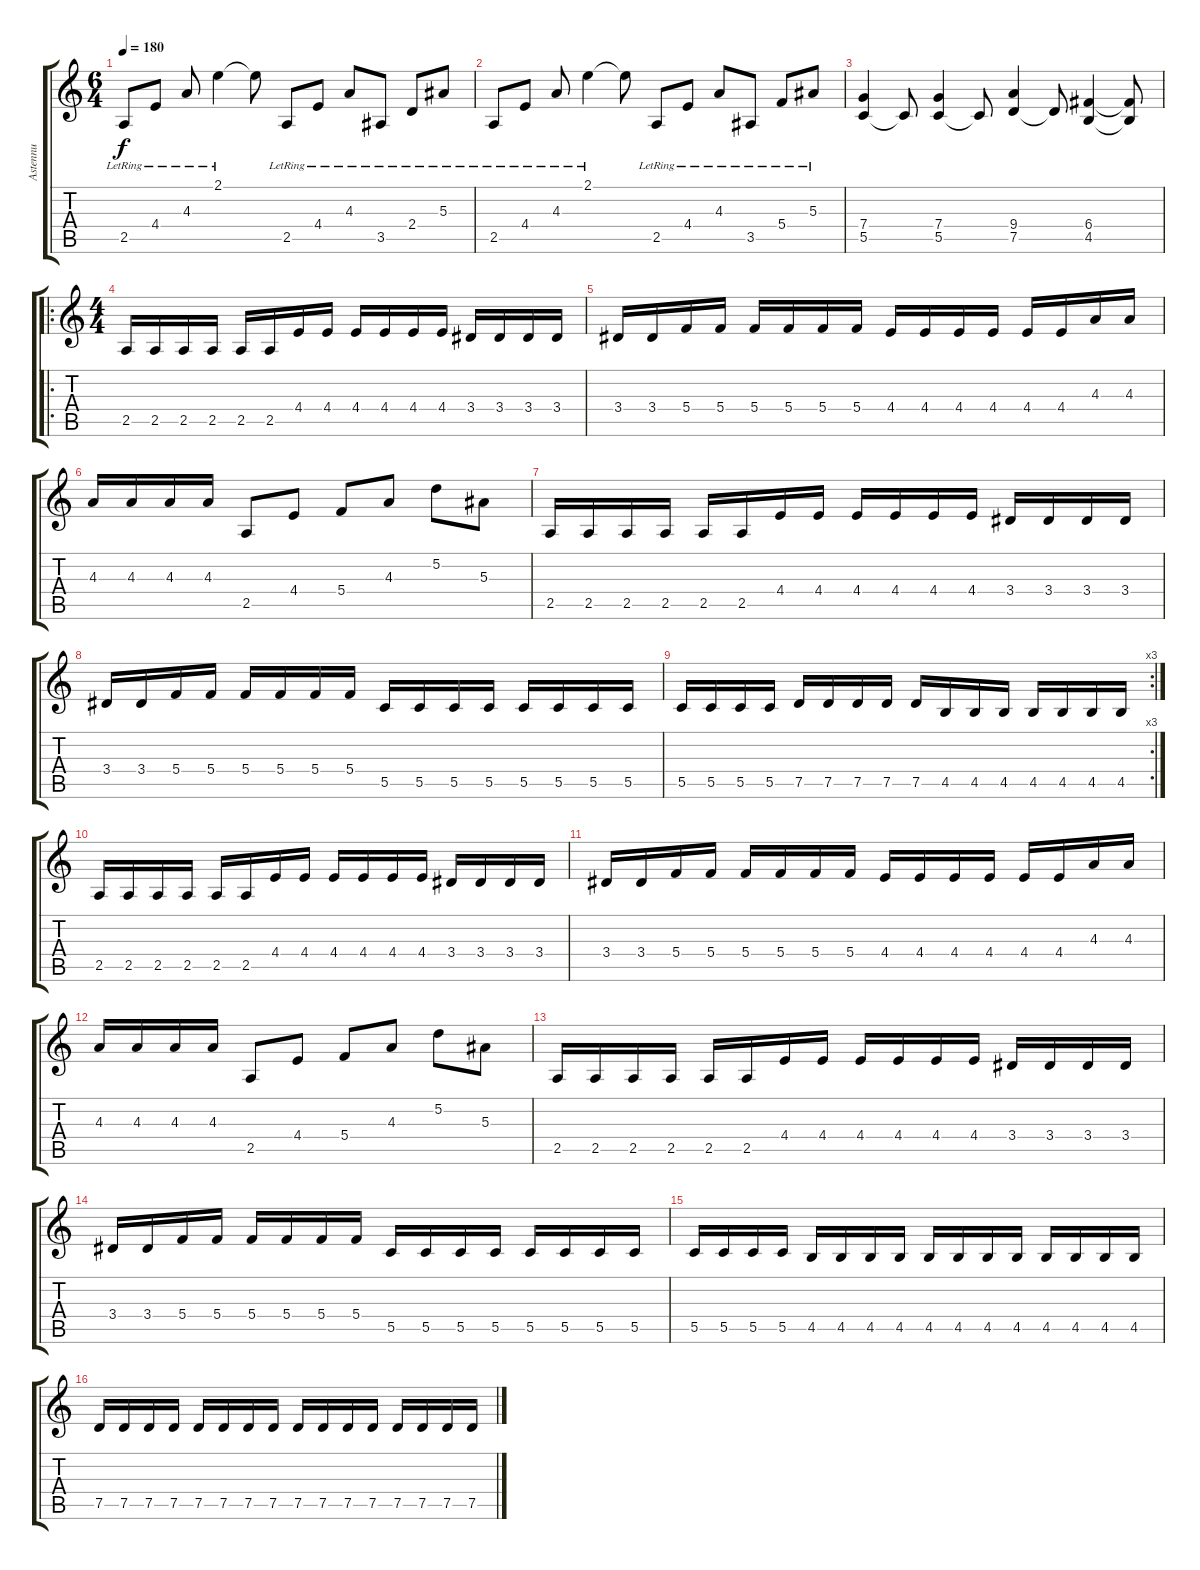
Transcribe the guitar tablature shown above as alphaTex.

\track ("Astennu" "Astennu") {instrument distortionguitar}
\staff {score tabs}
\tuning (D4 A3 F3 C3 G2 D2) {hide}
\ts (6 4)
\tempo 180
\clef g2
\ks c
2.5{lr}.8{dy f instrument electricguitarclean} 4.4{lr}.8 4.3{lr}.8 2.1{lr}.4 2.1{t}.8 2.5{lr}.8 4.4{lr}.8 4.3{lr}.8 3.5{lr}.8 2.4{lr}.8 5.3{lr}.8 |
2.5{lr}.8{instrument electricguitarclean} 4.4{lr}.8 4.3{lr}.8 2.1{lr}.4 2.1{t}.8 2.5{lr}.8 4.4{lr}.8 4.3{lr}.8 3.5{lr}.8 5.4{lr}.8 5.3{lr}.8 |
(7.4 5.5).4{instrument distortionguitar} 5.5{t}.8 (7.4 5.5).4 5.5{t}.8 (9.4 7.5).4 7.5{t}.8 (6.4 4.5).4 (6.4{t} 4.5{t}).8 |
\ro
\ts (4 4)
2.5.16 2.5.16 2.5.16 2.5.16 2.5.16 2.5.16 4.4.16 4.4.16 4.4.16 4.4.16 4.4.16 4.4.16 3.4.16 3.4.16 3.4.16 3.4.16 |
3.4.16 3.4.16 5.4.16 5.4.16 5.4.16 5.4.16 5.4.16 5.4.16 4.4.16 4.4.16 4.4.16 4.4.16 4.4.16 4.4.16 4.3.16 4.3.16 |
4.3.16 4.3.16 4.3.16 4.3.16 2.5.8 4.4.8 5.4.8 4.3.8 5.2.8 5.3.8 |
2.5.16 2.5.16 2.5.16 2.5.16 2.5.16 2.5.16 4.4.16 4.4.16 4.4.16 4.4.16 4.4.16 4.4.16 3.4.16 3.4.16 3.4.16 3.4.16 |
3.4.16 3.4.16 5.4.16 5.4.16 5.4.16 5.4.16 5.4.16 5.4.16 5.5.16 5.5.16 5.5.16 5.5.16 5.5.16 5.5.16 5.5.16 5.5.16 |
\rc 3
5.5.16 5.5.16 5.5.16 5.5.16 7.5.16 7.5.16 7.5.16 7.5.16 7.5.16 4.5.16 4.5.16 4.5.16 4.5.16 4.5.16 4.5.16 4.5.16 |
2.5.16 2.5.16 2.5.16 2.5.16 2.5.16 2.5.16 4.4.16 4.4.16 4.4.16 4.4.16 4.4.16 4.4.16 3.4.16 3.4.16 3.4.16 3.4.16 |
3.4.16 3.4.16 5.4.16 5.4.16 5.4.16 5.4.16 5.4.16 5.4.16 4.4.16 4.4.16 4.4.16 4.4.16 4.4.16 4.4.16 4.3.16 4.3.16 |
4.3.16 4.3.16 4.3.16 4.3.16 2.5.8 4.4.8 5.4.8 4.3.8 5.2.8 5.3.8 |
2.5.16 2.5.16 2.5.16 2.5.16 2.5.16 2.5.16 4.4.16 4.4.16 4.4.16 4.4.16 4.4.16 4.4.16 3.4.16 3.4.16 3.4.16 3.4.16 |
3.4.16 3.4.16 5.4.16 5.4.16 5.4.16 5.4.16 5.4.16 5.4.16 5.5.16 5.5.16 5.5.16 5.5.16 5.5.16 5.5.16 5.5.16 5.5.16 |
5.5.16 5.5.16 5.5.16 5.5.16 4.5.16 4.5.16 4.5.16 4.5.16 4.5.16 4.5.16 4.5.16 4.5.16 4.5.16 4.5.16 4.5.16 4.5.16 |
7.5.16 7.5.16 7.5.16 7.5.16 7.5.16 7.5.16 7.5.16 7.5.16 7.5.16 7.5.16 7.5.16 7.5.16 7.5.16 7.5.16 7.5.16 7.5.16
